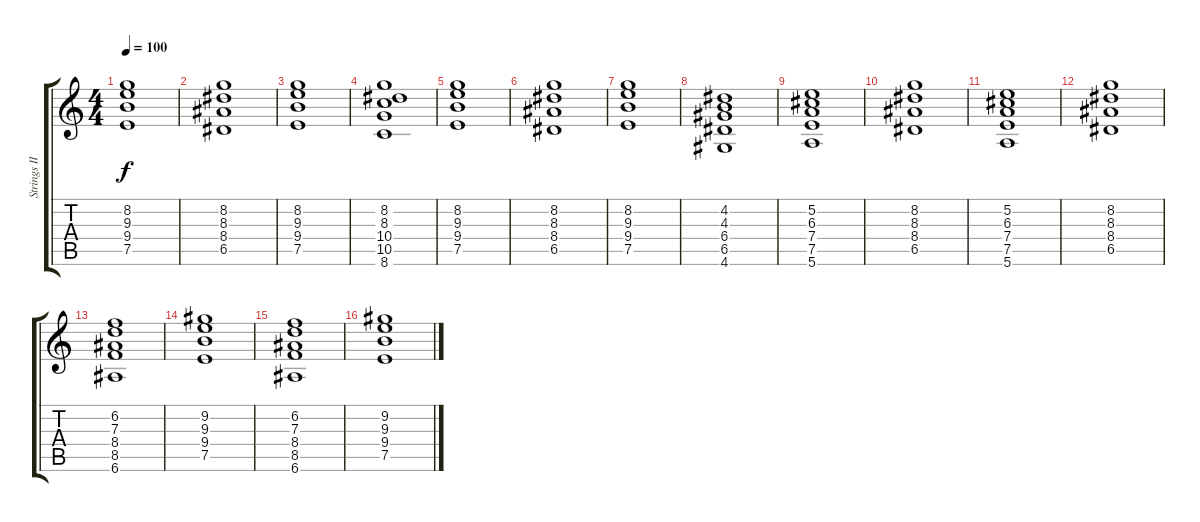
\track ("Strings II" "Strings II") {instrument stringensemble1}
\staff {score tabs}
\tuning (E5 B4 G4 D4 A3 E3) {hide}
\ts (4 4)
\tempo 100
\clef g2
\ks c
(8.2 9.3 9.4 7.5).1{dy f instrument stringensemble1} |
(8.2 8.3 8.4 6.5).1 |
(8.2 9.3 9.4 7.5).1 |
(8.2 8.3 10.4 10.5 8.6).1 |
(8.2 9.3 9.4 7.5).1 |
(8.2 8.3 8.4 6.5).1 |
(8.2 9.3 9.4 7.5).1 |
(4.2 4.3 6.4 6.5 4.6).1 |
(5.2 6.3 7.4 7.5 5.6).1 |
(8.2 8.3 8.4 6.5).1 |
(5.2 6.3 7.4 7.5 5.6).1 |
(8.2 8.3 8.4 6.5).1 |
(6.2 7.3 8.4 8.5 6.6).1 |
(9.2 9.3 9.4 7.5).1 |
(6.2 7.3 8.4 8.5 6.6).1 |
(9.2 9.3 9.4 7.5).1
